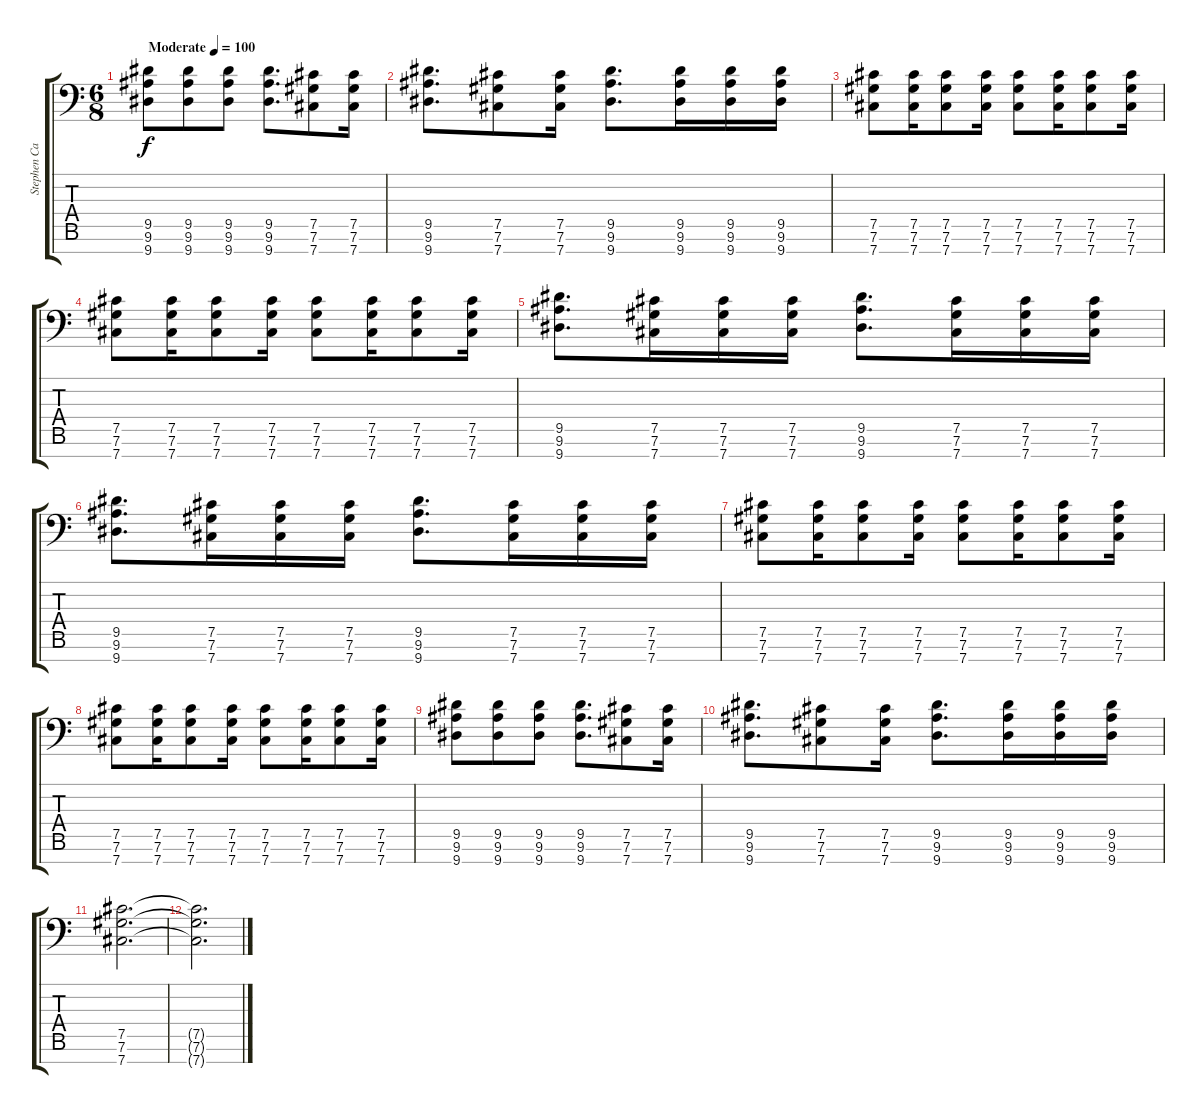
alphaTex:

\track ("Stephen Carpenter" "Stephen Ca") {instrument distortionguitar}
\staff {score tabs}
\tuning (Db4 Ab3 E3 B2 Gb2 Db2 Gb1) {hide}
\ts (6 8)
\tempo (100 "Moderate")
\clef f4
\ks c
(9.5 9.6 9.7).8{dy f instrument distortionguitar} (9.5 9.6 9.7).8 (9.5 9.6 9.7).8 (9.5 9.6 9.7).8{d} (7.5 7.6 7.7).8 (7.5 7.6 7.7).16 |
(9.5 9.6 9.7).8{d} (7.5 7.6 7.7).8 (7.5 7.6 7.7).16 (9.5 9.6 9.7).8{d} (9.5 9.6 9.7).16 (9.5 9.6 9.7).16 (9.5 9.6 9.7).16 |
(7.5 7.6 7.7).8 (7.5 7.6 7.7).16 (7.5 7.6 7.7).8 (7.5 7.6 7.7).16 (7.5 7.6 7.7).8 (7.5 7.6 7.7).16 (7.5 7.6 7.7).8 (7.5 7.6 7.7).16 |
(7.5 7.6 7.7).8 (7.5 7.6 7.7).16 (7.5 7.6 7.7).8 (7.5 7.6 7.7).16 (7.5 7.6 7.7).8 (7.5 7.6 7.7).16 (7.5 7.6 7.7).8 (7.5 7.6 7.7).16 |
(9.5 9.6 9.7).8{d} (7.5 7.6 7.7).16 (7.5 7.6 7.7).16 (7.5 7.6 7.7).16 (9.5 9.6 9.7).8{d} (7.5 7.6 7.7).16 (7.5 7.6 7.7).16 (7.5 7.6 7.7).16 |
(9.5 9.6 9.7).8{d} (7.5 7.6 7.7).16 (7.5 7.6 7.7).16 (7.5 7.6 7.7).16 (9.5 9.6 9.7).8{d} (7.5 7.6 7.7).16 (7.5 7.6 7.7).16 (7.5 7.6 7.7).16 |
(7.5 7.6 7.7).8 (7.5 7.6 7.7).16 (7.5 7.6 7.7).8 (7.5 7.6 7.7).16 (7.5 7.6 7.7).8 (7.5 7.6 7.7).16 (7.5 7.6 7.7).8 (7.5 7.6 7.7).16 |
(7.5 7.6 7.7).8 (7.5 7.6 7.7).16 (7.5 7.6 7.7).8 (7.5 7.6 7.7).16 (7.5 7.6 7.7).8 (7.5 7.6 7.7).16 (7.5 7.6 7.7).8 (7.5 7.6 7.7).16 |
(9.5 9.6 9.7).8 (9.5 9.6 9.7).8 (9.5 9.6 9.7).8 (9.5 9.6 9.7).8{d} (7.5 7.6 7.7).8 (7.5 7.6 7.7).16 |
(9.5 9.6 9.7).8{d} (7.5 7.6 7.7).8 (7.5 7.6 7.7).16 (9.5 9.6 9.7).8{d} (9.5 9.6 9.7).16 (9.5 9.6 9.7).16 (9.5 9.6 9.7).16 |
(7.5 7.6 7.7).2{d} |
(7.5{t} 7.6{t} 7.7{t}).2{d}
